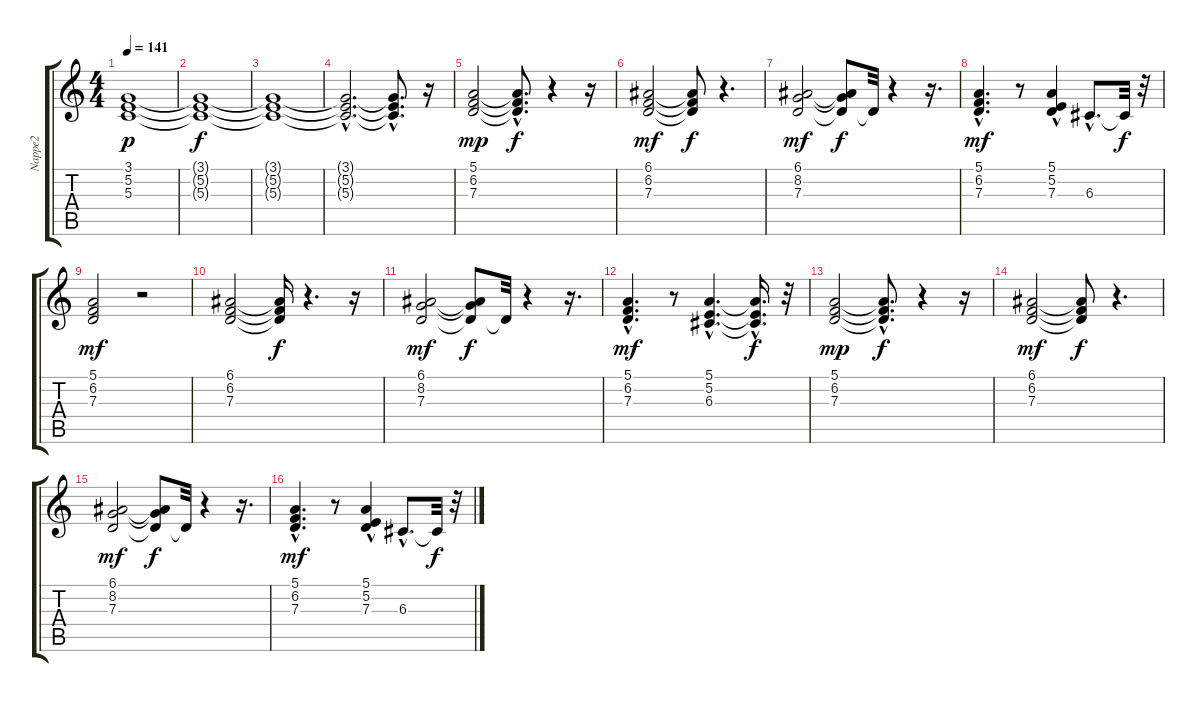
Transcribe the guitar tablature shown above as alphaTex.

\track ("Nappe2" "Nappe2") {instrument stringensemble1}
\staff {score tabs}
\tuning (E4 B3 G3 D3 A2 E2) {hide}
\ts (4 4)
\tempo 141
\clef g2
\ks c
(3.1 5.2 5.3).1{dy p} |
(3.1{t} 5.2{t} 5.3{t}).1{dy f} |
(3.1{t} 5.2{t} 5.3{t}).1 |
(3.1{hac t} 5.2{hac t} 5.3{hac t}).2{d} (3.1{hac t} 5.2{hac t} 5.3{hac t}).8{d} r.16 |
(5.1 6.2 7.3).2{dy mp} (5.1{t} 6.2{hac t} 7.3{hac t}).8{d dy f} r.4 r.16 |
(6.1 6.2 7.3).2{dy mf} (6.1{t} 6.2{t} 7.3{t}).8{dy f} r.4{d} |
(6.1 8.2 7.3).2{dy mf} (6.1{t} 8.2{t} 7.3{t}).8{dy f} 7.3{t}.32 r.4 r.16{d} |
(5.1{hac} 6.2 7.3{hac}).4{d dy mf} r.8 (5.1 5.2{hac} 7.3{hac}).4 6.3{hac}.8{d} 6.3{t}.32{dy f} r.32 |
(5.1 6.2 7.3).2{dy mf} r.2 |
(6.1 6.2 7.3).2 (6.1{t} 6.2{t} 7.3{t}).16{dy f} r.4{d} r.16 |
(6.1 8.2 7.3).2{dy mf} (6.1{t} 8.2{t} 7.3{t}).8{dy f} 7.3{t}.32 r.4 r.16{d} |
(5.1{hac} 6.2{hac} 7.3{hac}).4{d dy mf} r.8 (5.1{hac} 5.2{hac} 6.3{hac}).4{d} (5.1{hac t} 5.2{hac t} 6.3{hac t}).16{d dy f} r.32 |
(5.1 6.2 7.3).2{dy mp} (5.1{t} 6.2{hac t} 7.3{hac t}).8{d dy f} r.4 r.16 |
(6.1 6.2 7.3).2{dy mf} (6.1{t} 6.2{t} 7.3{t}).8{dy f} r.4{d} |
(6.1 8.2 7.3).2{dy mf} (6.1{t} 8.2{t} 7.3{t}).8{dy f} 7.3{t}.32 r.4 r.16{d} |
(5.1{hac} 6.2 7.3{hac}).4{d dy mf} r.8 (5.1 5.2{hac} 7.3{hac}).4 6.3{hac}.8{d} 6.3{t}.32{dy f} r.32
